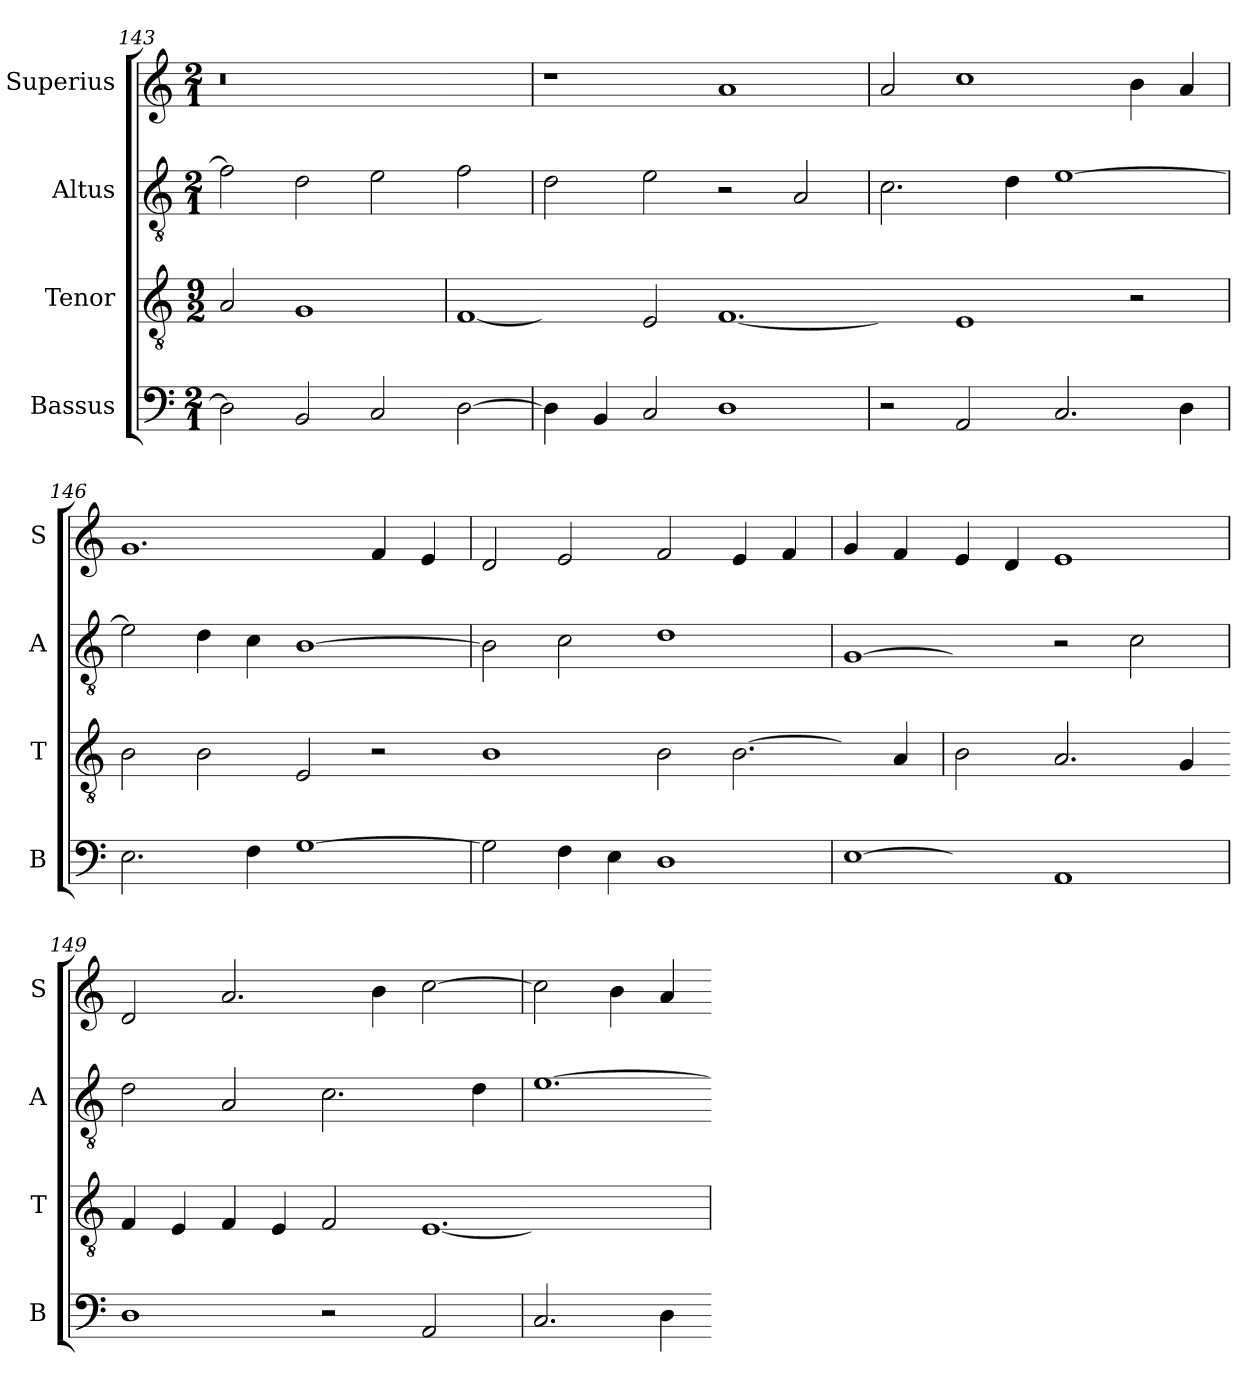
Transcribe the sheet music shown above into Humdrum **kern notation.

**kern	**kern	**kern	**kern
*part4	*part3	*part2	*part1
*staff4	*staff3	*staff2	*staff1
*I"Bassus	*I"Tenor	*I"Altus	*I"Superius
*I'B	*I'T	*I'A	*I'S
*clefF4	*clefGv2	*clefGv2	*clefG2
*k[]	*k[]	*k[]	*k[]
*M2/1	*M9/2	*M2/1	*M2/1
=143	=143	=143	=143
!	!	!	!LO:N:vis=0
2D\]	2A/	2f\]	1.r
2BB/	1G	2d\	.
2C/	.	2e\	.
=-	=	=-	=-
!	!LO:N:vis=1	!	!
[2D\	[2F/	2f\	2ryy
=144	=144-	=144	=144
4D\]	2F/yy]	2d\	1r
4BB/	.	.	.
2C/	2E/	2e\	.
!	!LO:N:vis=1.	!	!
1D	[1F	2r	1a
.	.	2A/	.
=145	=145-	=145	=145
2r	2F/yy]	2.c\	2a/
2AA/	1E	.	1cc
.	.	4d\	.
2.C/	.	[1e	.
.	2r	.	4b\
4D\	.	.	4a/
=146	=146	=146	=146
2.E\	2B\	2e\]	1.g
.	2B\	4d\	.
4F\	.	4c\	.
[1G	2E/	[1B	.
.	2r	.	4f/
.	.	.	4e/
=147	=147-	=147	=147
2G\]	1B	2B\]	2d/
4F\	.	2c\	2e/
4E\	.	.	.
1D	2B\	1d	2f/
!	!LO:N:vis=2.	!	!
.	[2B\	.	4e/
.	.	.	4f/
=148	=148-	=148	=148
!LO:N:vis=1	!	!LO:N:vis=1	!
[2E	4B\yy]	[2G\	4g/
.	4A/	.	4f/
=-	=	=-	=-
2Eyy]	2B\	2G\yy]	4e/
.	.	.	4d/
1AA	2.A/	2r	1e
.	.	2c\	.
.	4G/	.	.
=149	=149-	=149	=149
1D	4F/	2d\	2d/
.	4E/	.	.
.	4F/	2A/	2.a/
.	4E/	.	.
2r	2F/	2.c\	.
.	.	.	4b\
!	!LO:N:vis=1.	!	!
2AA/	[2E/	.	[2cc\
.	.	4d\	.
=150	=150-	=150	=150
!	!	!LO:N:vis=1.	!
2.C/	1Eyy]	[1e	2cc\]
.	.	.	4b\
4D\	.	.	4a/
=-	=	=-	=-
*-	*-	*-	*-
